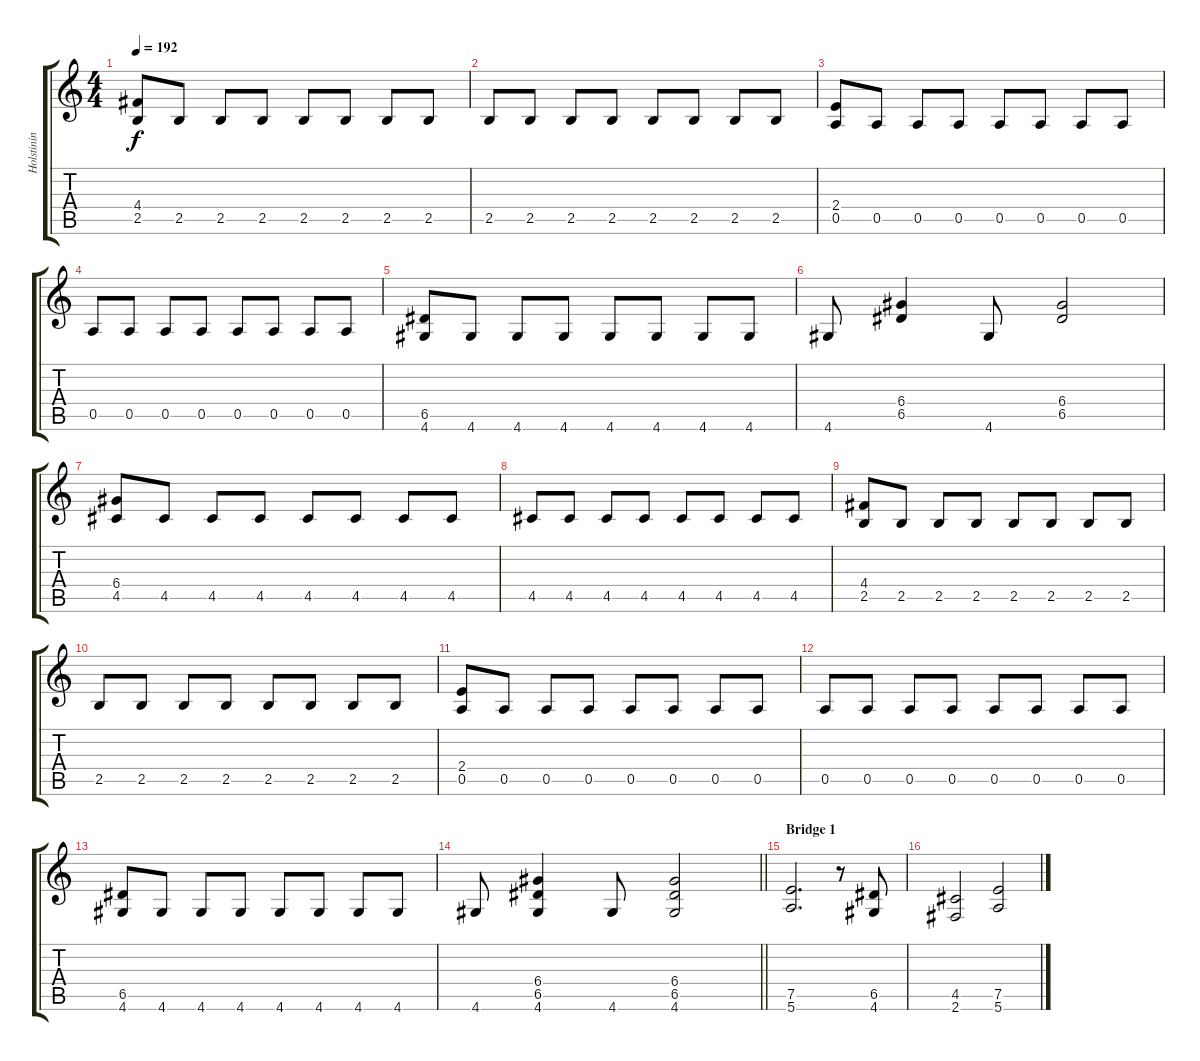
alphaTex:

\track ("Holstinin 2" "Holstinin ") {instrument overdrivenguitar}
\staff {score tabs}
\tuning (E4 B3 G3 D3 A2 E2) {hide}
\ts (4 4)
\tempo 192
\clef g2
\ks c
(4.4 2.5).8{dy f} 2.5.8 2.5.8 2.5.8 2.5.8 2.5.8 2.5.8 2.5.8 |
2.5.8 2.5.8 2.5.8 2.5.8 2.5.8 2.5.8 2.5.8 2.5.8 |
(2.4 0.5).8 0.5.8 0.5.8 0.5.8 0.5.8 0.5.8 0.5.8 0.5.8 |
0.5.8 0.5.8 0.5.8 0.5.8 0.5.8 0.5.8 0.5.8 0.5.8 |
(6.5 4.6).8 4.6.8 4.6.8 4.6.8 4.6.8 4.6.8 4.6.8 4.6.8 |
4.6.8 (6.4 6.5).4 4.6.8 (6.4 6.5).2 |
(6.4 4.5).8 4.5.8 4.5.8 4.5.8 4.5.8 4.5.8 4.5.8 4.5.8 |
4.5.8 4.5.8 4.5.8 4.5.8 4.5.8 4.5.8 4.5.8 4.5.8 |
(4.4 2.5).8 2.5.8 2.5.8 2.5.8 2.5.8 2.5.8 2.5.8 2.5.8 |
2.5.8 2.5.8 2.5.8 2.5.8 2.5.8 2.5.8 2.5.8 2.5.8 |
(2.4 0.5).8 0.5.8 0.5.8 0.5.8 0.5.8 0.5.8 0.5.8 0.5.8 |
0.5.8 0.5.8 0.5.8 0.5.8 0.5.8 0.5.8 0.5.8 0.5.8 |
(6.5 4.6).8 4.6.8 4.6.8 4.6.8 4.6.8 4.6.8 4.6.8 4.6.8 |
\barLineRight lightlight
4.6.8 (6.4 6.5 4.6).4 4.6.8 (6.4 6.5 4.6).2 |
\section ("" "Bridge 1")
(7.5 5.6).2{d} r.8 (6.5 4.6).8 |
(4.5 2.6).2 (7.5 5.6).2
